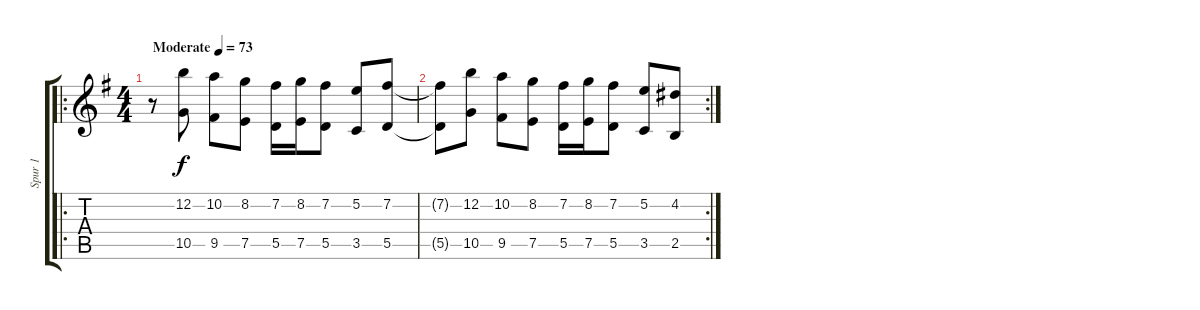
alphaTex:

\track ("Spur 1" "Spur 1") {instrument acousticguitarsteel}
\staff {score tabs}
\tuning (E4 B3 G3 D3 A2 E2) {hide}
\ro
\ts (4 4)
\tempo (73 "Moderate")
\clef g2
\ks eminor
r.8{dy f instrument acousticguitarsteel} (12.2 10.5).8 (10.2 9.5).8 (8.2 7.5).8 (7.2 5.5).16 (8.2 7.5).16 (7.2 5.5).8 (5.2 3.5).8 (7.2 5.5).8 |
\rc 2
(7.2{t} 5.5{t}).8 (12.2 10.5).8 (10.2 9.5).8 (8.2 7.5).8 (7.2 5.5).16 (8.2 7.5).16 (7.2 5.5).8 (5.2 3.5).8 (4.2 2.5).8
